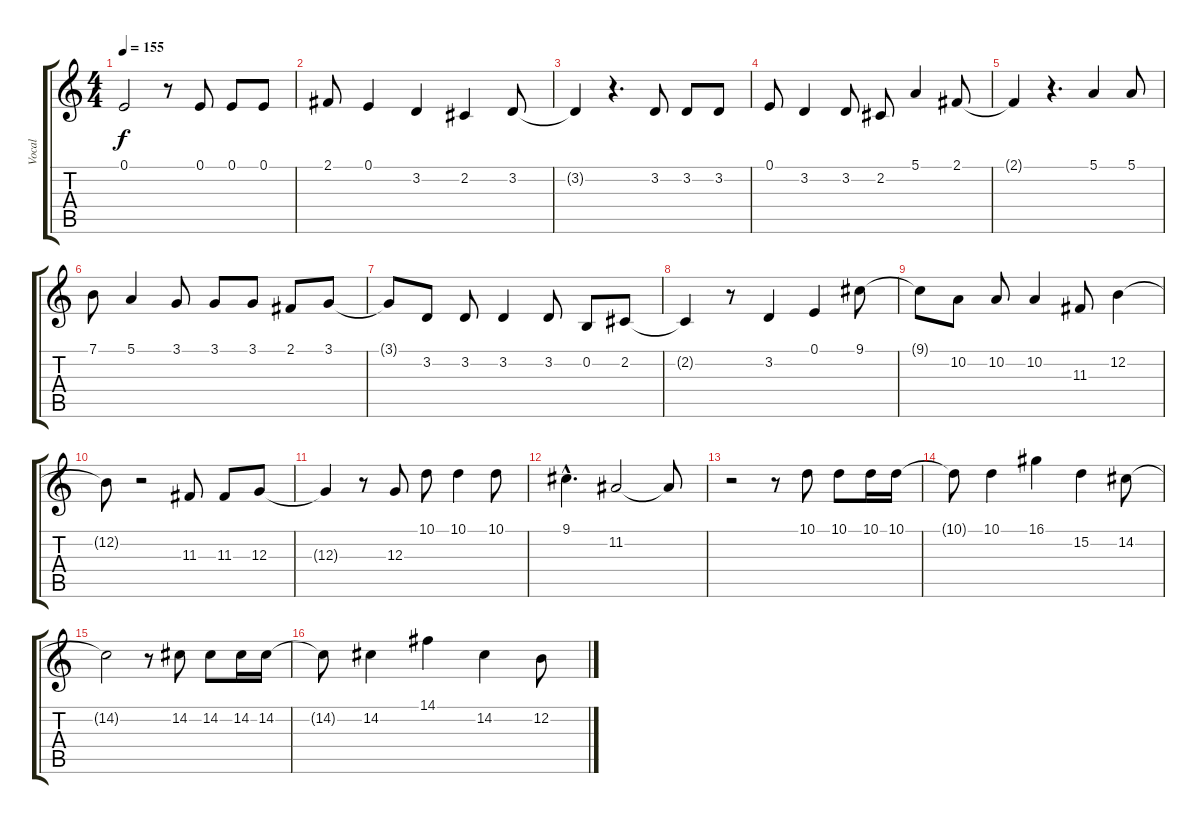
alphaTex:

\track ("Vocal" "Vocal") {instrument clarinet}
\staff {score tabs}
\tuning (E4 B3 G3 D3 A2 E2) {hide}
\ts (4 4)
\tempo 155
\clef g2
\ks c
0.1{t}.2{dy f} r.8 0.1.8 0.1.8 0.1.8 |
2.1.8 0.1.4 3.2.4 2.2.4 3.2.8 |
3.2{t}.4 r.4{d} 3.2.8 3.2.8 3.2.8 |
0.1.8 3.2.4 3.2.8 2.2.8 5.1.4 2.1.8 |
2.1{t}.4 r.4{d} 5.1.4 5.1.8 |
7.1.8 5.1.4 3.1.8 3.1.8 3.1.8 2.1.8 3.1.8 |
3.1{t}.8 3.2.8 3.2.8 3.2.4 3.2.8 0.2.8 2.2.8 |
2.2{t}.4 r.8 3.2.4 0.1.4 9.1.8 |
9.1{t}.8 10.2.8 10.2.8 10.2.4 11.3.8 12.2.4 |
12.2{t}.8 r.2 11.3.8 11.3.8 12.3.8 |
12.3{t}.4 r.8 12.3.8 10.1.8 10.1.4 10.1.8 |
9.1{hac}.4{d} 11.2.2 11.2{t}.8 |
r.2 r.8 10.1.8 10.1.8 10.1.16 10.1.16 |
10.1{t}.8 10.1.4 16.1.4 15.2.4 14.2.8 |
14.2{t}.2 r.8 14.2.8 14.2.8 14.2.16 14.2.16 |
14.2{t}.8 14.2.4 14.1.4 14.2.4 12.2.8
